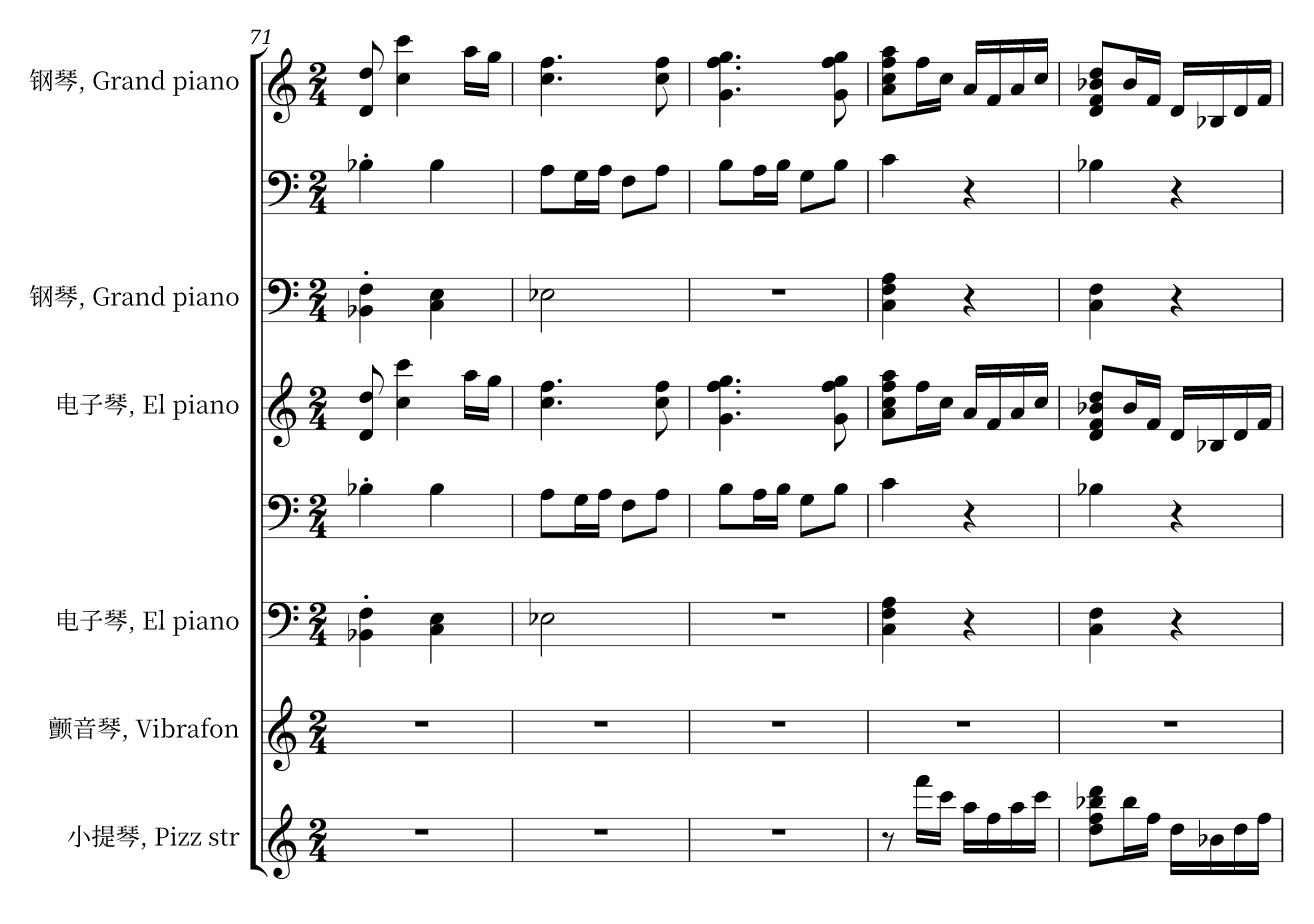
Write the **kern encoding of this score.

**kern	**kern	**kern	**kern	**kern	**kern	**kern	**kern
*part6	*part5	*part4	*part4	*part3	*part2	*part2	*part1
*staff8	*staff7	*staff6	*staff5	*staff4	*staff3	*staff2	*staff1
*I"小提琴, Pizz str	*I"颤音琴, Vibrafon	*I"电子琴, El piano	*	*I"电子琴, El piano	*I"钢琴, Grand piano	*	*I"钢琴, Grand piano
*	*I'Vib.	*I'El. Pno.	*	*I'El. Pno.	*I'Pno.	*	*I'Pno.
*clefG2	*clefG2	*clefF4	*clefF4	*clefG2	*clefF4	*clefF4	*clefG2
*k[]	*k[]	*k[]	*k[]	*k[]	*k[]	*k[]	*k[]
*M2/4	*M2/4	*M2/4	*M2/4	*M2/4	*M2/4	*M2/4	*M2/4
=71	=71	=71	=71	=71	=71	=71	=71
2r	2r	4BB-X\' 4F\'	4B-X'\	8d/ 8dd/	4BB-X\' 4F\'	4B-X'\	8d/ 8dd/
.	.	.	.	4cc\ 4ccc\	.	.	4cc\ 4ccc\
.	.	4C\ 4E\	4B-\	.	4C\ 4E\	4B-\	.
.	.	.	.	16aa\LL	.	.	16aa\LL
.	.	.	.	16gg\JJ	.	.	16gg\JJ
!!LO:PB:g=z
=72	=72	=72	=72	=72	=72	=72	=72
2r	2r	2E-X\	8A\L	4.cc\ 4.ff\	2E-X\	8A\L	4.cc\ 4.ff\
.	.	.	16G\L	.	.	16G\L	.
.	.	.	16A\JJ	.	.	16A\JJ	.
.	.	.	8F\L	.	.	8F\L	.
.	.	.	8A\J	8cc\ 8ff\	.	8A\J	8cc\ 8ff\
=73	=73	=73	=73	=73	=73	=73	=73
2r	2r	2r	8B\L	4.g\ 4.ff\ 4.gg\	2r	8B\L	4.g\ 4.ff\ 4.gg\
.	.	.	16A\L	.	.	16A\L	.
.	.	.	16B\JJ	.	.	16B\JJ	.
.	.	.	8G\L	.	.	8G\L	.
.	.	.	8B\J	8g\ 8ff\ 8gg\	.	8B\J	8g\ 8ff\ 8gg\
=74	=74	=74	=74	=74	=74	=74	=74
8r	2r	4C\ 4F\ 4A\	4c\	8a\ 8cc\ 8ff\ 8aa\L	4C\ 4F\ 4A\	4c\	8a\ 8cc\ 8ff\ 8aa\L
16fff\LL	.	.	.	16ff\L	.	.	16ff\L
16ccc\JJ	.	.	.	16cc\JJ	.	.	16cc\JJ
16aa\LL	.	4r	4r	16a/LL	4r	4r	16a/LL
16ff\	.	.	.	16f/	.	.	16f/
16aa\	.	.	.	16a/	.	.	16a/
16ccc\JJ	.	.	.	16cc/JJ	.	.	16cc/JJ
=75	=75	=75	=75	=75	=75	=75	=75
8dd\ 8ff\ 8bb-X\ 8ddd\L	2r	4C\ 4F\	4B-X\	8d/ 8f/ 8b-X/ 8dd/L	4C\ 4F\	4B-X\	8d/ 8f/ 8b-X/ 8dd/L
16bb-\L	.	.	.	16b-/L	.	.	16b-/L
16ff\JJ	.	.	.	16f/JJ	.	.	16f/JJ
16dd\LL	.	4r	4r	16d/LL	4r	4r	16d/LL
16b-X\	.	.	.	16B-X/	.	.	16B-X/
16dd\	.	.	.	16d/	.	.	16d/
16ff\JJ	.	.	.	16f/JJ	.	.	16f/JJ
=	=	=	=	=	=	=	=
*-	*-	*-	*-	*-	*-	*-	*-
